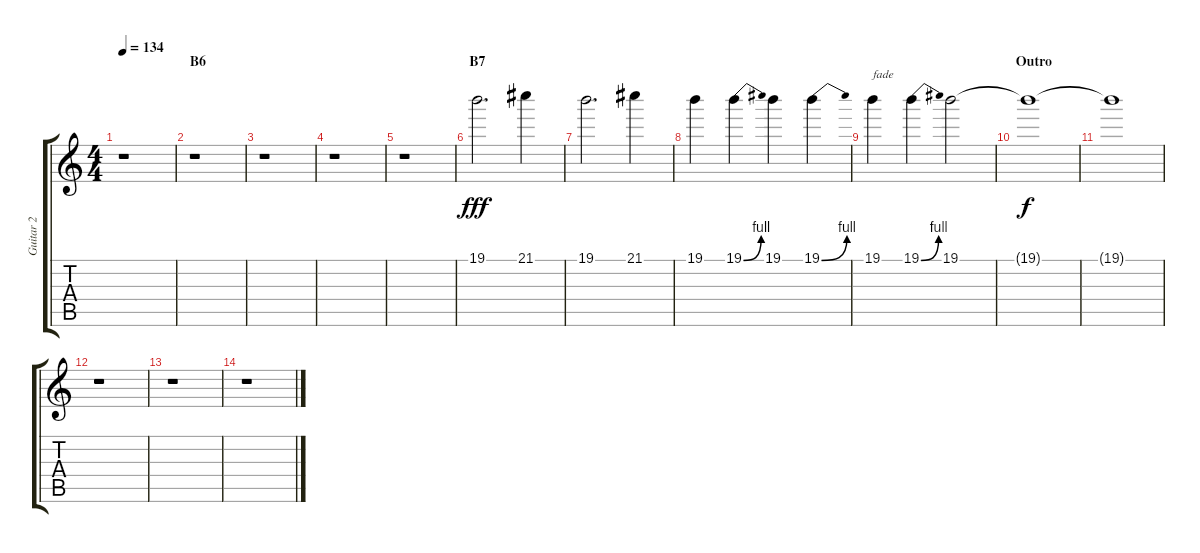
\track ("Guitar 2" "Guitar 2") {instrument distortionguitar}
\staff {score tabs}
\tuning (E4 B3 G3 D3 A2 E2) {hide}
\ts (4 4)
\tempo 134
\clef g2
\ks c
r.1{dy fff} |
\section ("" "B6")
r.1 |
r.1 |
r.1 |
r.1 |
\section ("" "B7")
19.1.2{d} 21.1.4 |
19.1.2{d} 21.1.4 |
19.1.4 19.1{be (bend 0 0 60 4)}.4 19.1.4 19.1{be (bend 0 0 60 4)}.4 |
19.1.4{txt "fade"} 19.1{be (bend 0 0 60 4)}.4 19.1.2 |
\section ("" "Outro")
19.1{t}.1{dy f} |
19.1{t}.1 |
r.1 |
r.1 |
r.1
